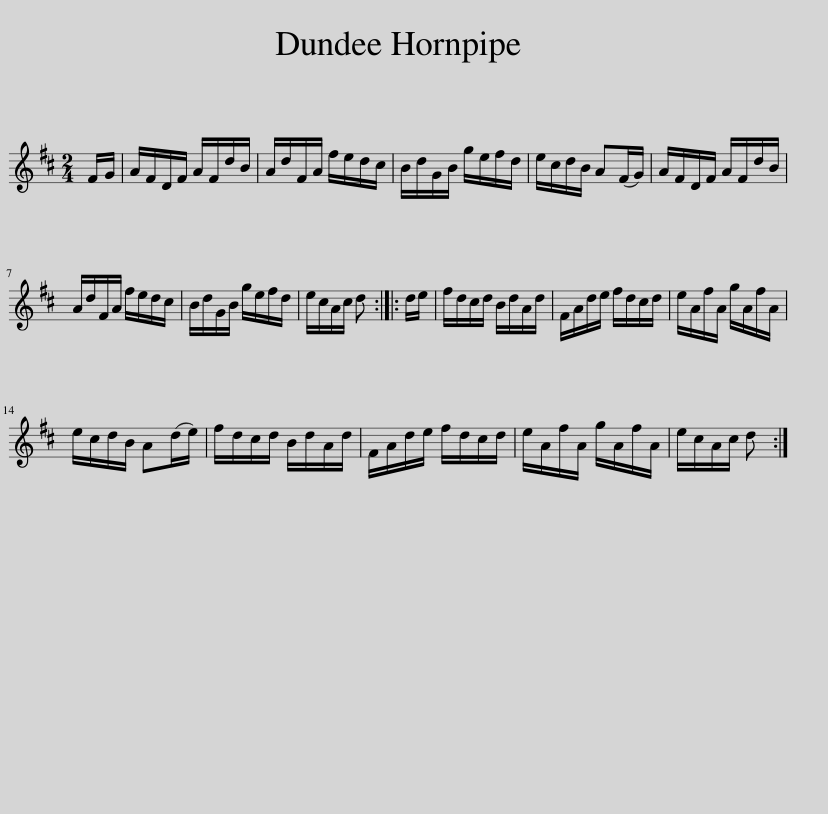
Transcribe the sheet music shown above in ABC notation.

X:1
L:1/8
M:2/4
I:linebreak $
K:D
V:1 treble
V:1
 F/G/ | A/F/D/F/ A/F/d/B/ | A/d/F/A/ f/e/d/c/ | B/d/G/B/ g/e/f/d/ | e/c/d/B/ A(F/G/) | %5
 A/F/D/F/ A/F/d/B/ |$ A/d/F/A/ f/e/d/c/ | B/d/G/B/ g/e/f/d/ | e/c/A/c/ d :: d/e/ | %10
 f/d/c/d/ B/d/A/d/ | F/A/d/e/ f/d/c/d/ | e/A/f/A/ g/A/f/A/ |$ e/c/d/B/ A(d/e/) | f/d/c/d/ B/d/A/d/ | %15
 F/A/d/e/ f/d/c/d/ | e/A/f/A/ g/A/f/A/ | e/c/A/c/ d :| %18
